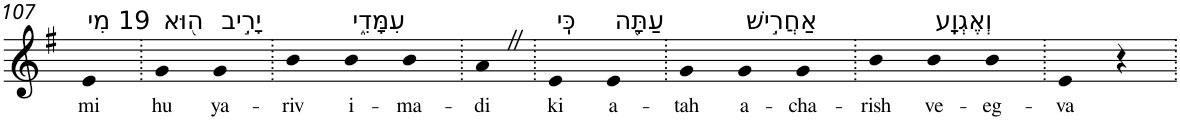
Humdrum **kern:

**kern	**text
*part1	*part1
*staff1	*staff1
*I"Piano	*
*I'Pno	*
!!LO:PB:g=z
*clefG2	*
*k[f#]	*
*G:	*
=107	=107
!LO:TX:a:t=19 מִי	!
!	!LO:LY:b
4e	mi
=108.	=108.
!LO:TX:a:t=ה֭וּא	!
!	!LO:LY:b
4g	hu
!LO:TX:a:t=יָרִ֣יב	!
!	!LO:LY:b
4g	ya-
=109.	=109.
!	!LO:LY:b
4b	-riv
!LO:TX:a:t=עִמָּדִ֑י	!
!	!LO:LY:b
4b	i-
!	!LO:LY:b
4b	-ma-
=110.	=110.
!	!LO:LY:b
4aZ	-di
=111.	=111.
!LO:TX:a:t=כִּֽי	!
!	!LO:LY:b
4e	ki
!LO:TX:a:t=עַתָּ֖ה	!
!	!LO:LY:b
4e	a-
=112.	=112.
!	!LO:LY:b
4g	-tah
!LO:TX:a:t=אַחֲרִ֣ישׁ	!
!	!LO:LY:b
4g	a-
!	!LO:LY:b
4g	-cha-
=113.	=113.
!	!LO:LY:b
4b	-rish
!LO:TX:a:t=וְאֶגְוָֽע	!
!	!LO:LY:b
4b	ve-
!	!LO:LY:b
4b	-eg-
=114.	=114.
!	!LO:LY:b
4e	-va
4r	.
=.	=.
*-	*-
